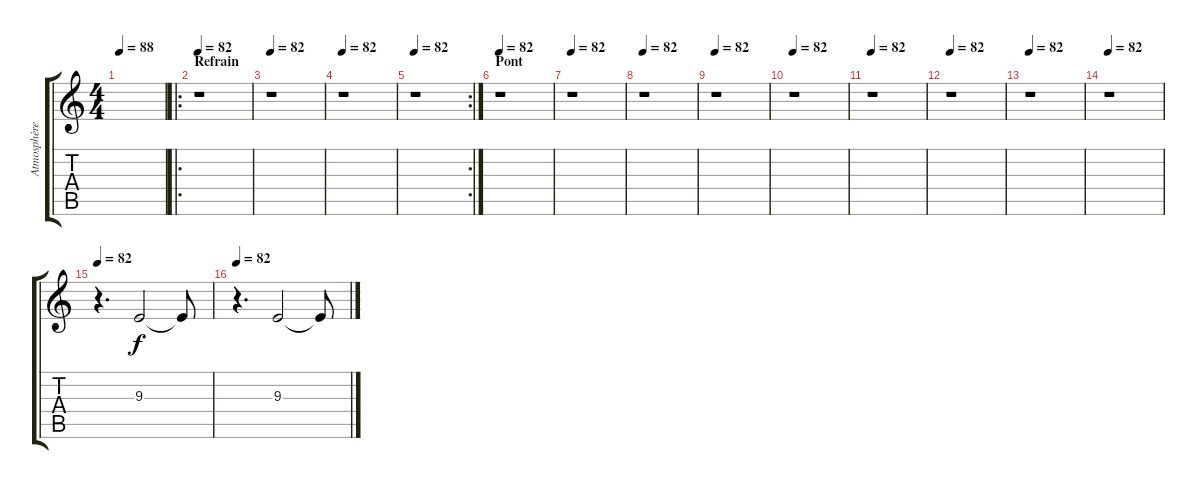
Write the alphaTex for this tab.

\track ("Atmosphère" "Atmosphère") {instrument fx3crystal}
\staff {score tabs}
\tuning (E4 B3 G3 D3 A2 E2) {hide}
\ts (4 4)
\tempo 88
\clef g2
\ks c
|
\ro
\section ("" "Refrain")
\tempo 82
r.1 |
\tempo 82
r.1 |
\tempo 82
r.1 |
\rc 2
\tempo 82
r.1 |
\section ("" "Pont")
\tempo 82
r.1 |
\tempo 82
r.1 |
\tempo 82
r.1 |
\tempo 82
r.1 |
\tempo 82
r.1 |
\tempo 82
r.1 |
\tempo 82
r.1 |
\tempo 82
r.1 |
\tempo 82
r.1 |
\tempo 82
r.4{d} 9.3.2 9.3{t}.8 |
\tempo 82
r.4{d} 9.3.2 9.3{t}.8
